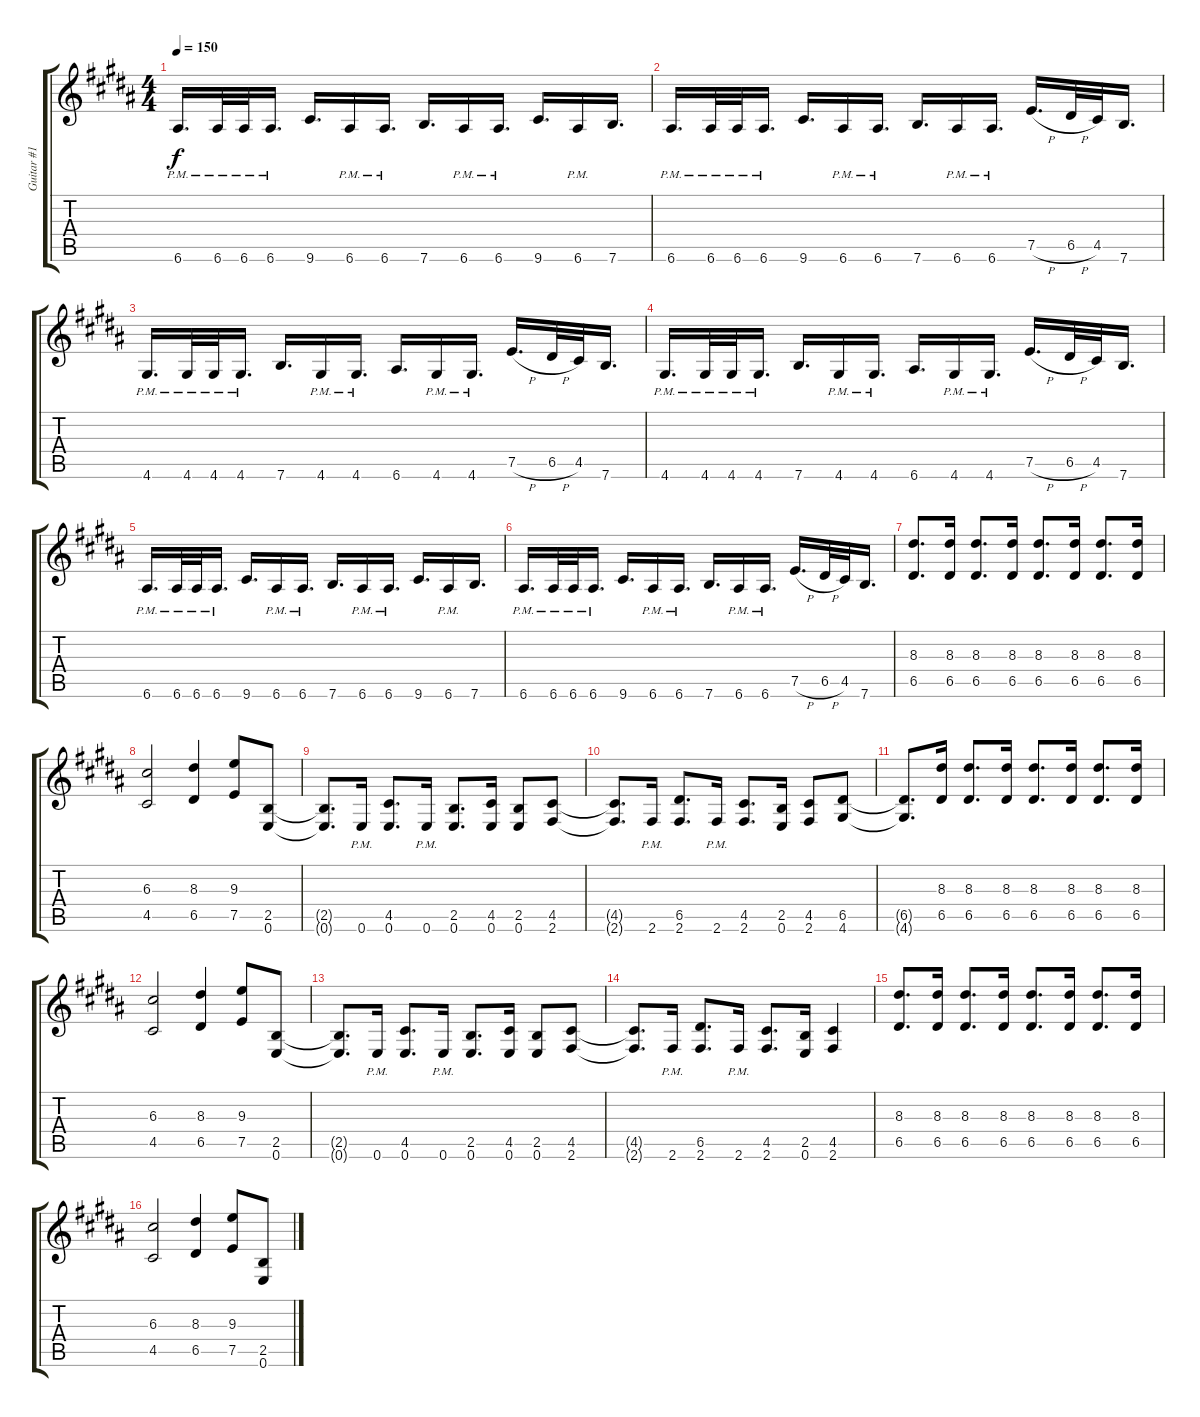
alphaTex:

\track ("Guitar #1" "Guitar #1") {instrument distortionguitar}
\staff {score tabs}
\tuning (E4 B3 G3 D3 A2 E2) {hide}
\ts (4 4)
\tempo 150
\clef g2
\ks g#minor
6.6{pm}.16{d dy f} 6.6{pm}.32 6.6{pm}.32 6.6{pm}.16{d} 9.6.16{d} 6.6{pm}.16 6.6{pm}.16{d} 7.6.16{d} 6.6{pm}.16 6.6{pm}.16{d} 9.6.16{d} 6.6{pm}.16 7.6.16{d} |
6.6{pm}.16{d} 6.6{pm}.32 6.6{pm}.32 6.6{pm}.16{d} 9.6.16{d} 6.6{pm}.16 6.6{pm}.16{d} 7.6.16{d} 6.6{pm}.16 6.6{pm}.16{d} 7.5{h}.16{d} 6.5{h}.32 4.5.32 7.6.16{d} |
\ks b
4.6{pm}.16{d} 4.6{pm}.32 4.6{pm}.32 4.6{pm}.16{d} 7.6.16{d} 4.6{pm}.16 4.6{pm}.16{d} 6.6.16{d} 4.6{pm}.16 4.6{pm}.16{d} 7.5{h}.16{d} 6.5{h}.32 4.5.32 7.6.16{d} |
\ks g#minor
4.6{pm}.16{d} 4.6{pm}.32 4.6{pm}.32 4.6{pm}.16{d} 7.6.16{d} 4.6{pm}.16 4.6{pm}.16{d} 6.6.16{d} 4.6{pm}.16 4.6{pm}.16{d} 7.5{h}.16{d} 6.5{h}.32 4.5.32 7.6.16{d} |
6.6{pm}.16{d} 6.6{pm}.32 6.6{pm}.32 6.6{pm}.16{d} 9.6.16{d} 6.6{pm}.16 6.6{pm}.16{d} 7.6.16{d} 6.6{pm}.16 6.6{pm}.16{d} 9.6.16{d} 6.6{pm}.16 7.6.16{d} |
6.6{pm}.16{d} 6.6{pm}.32 6.6{pm}.32 6.6{pm}.16{d} 9.6.16{d} 6.6{pm}.16 6.6{pm}.16{d} 7.6.16{d} 6.6{pm}.16 6.6{pm}.16{d} 7.5{h}.16{d} 6.5{h}.32 4.5.32 7.6.16{d} |
\ks b
(8.3 6.5).8{d} (8.3 6.5).16 (8.3 6.5).8{d} (8.3 6.5).16 (8.3 6.5).8{d} (8.3 6.5).16 (8.3 6.5).8{d} (8.3 6.5).16 |
\ks g#minor
(6.3 4.5).2 (8.3 6.5).4 (9.3 7.5).8 (2.5 0.6).8 |
(2.5{t} 0.6{t}).8{d} 0.6{pm}.16 (4.5 0.6).8{d} 0.6{pm}.16 (2.5 0.6).8{d} (4.5 0.6).16 (2.5 0.6).8 (4.5 2.6).8 |
(4.5{t} 2.6{t}).8{d} 2.6{pm}.16 (6.5 2.6).8{d} 2.6{pm}.16 (4.5 2.6).8{d} (2.5 0.6).16 (4.5 2.6).8 (6.5 4.6).8 |
\ks b
(6.5{t} 4.6{t}).8{d} (8.3 6.5).16 (8.3 6.5).8{d} (8.3 6.5).16 (8.3 6.5).8{d} (8.3 6.5).16 (8.3 6.5).8{d} (8.3 6.5).16 |
\ks g#minor
(6.3 4.5).2 (8.3 6.5).4 (9.3 7.5).8 (2.5 0.6).8 |
(2.5{t} 0.6{t}).8{d} 0.6{pm}.16 (4.5 0.6).8{d} 0.6{pm}.16 (2.5 0.6).8{d} (4.5 0.6).16 (2.5 0.6).8 (4.5 2.6).8 |
(4.5{t} 2.6{t}).8{d} 2.6{pm}.16 (6.5 2.6).8{d} 2.6{pm}.16 (4.5 2.6).8{d} (2.5 0.6).16 (4.5 2.6).4 |
\ks b
(8.3 6.5).8{d} (8.3 6.5).16 (8.3 6.5).8{d} (8.3 6.5).16 (8.3 6.5).8{d} (8.3 6.5).16 (8.3 6.5).8{d} (8.3 6.5).16 |
\ks g#minor
(6.3 4.5).2 (8.3 6.5).4 (9.3 7.5).8 (2.5 0.6).8
